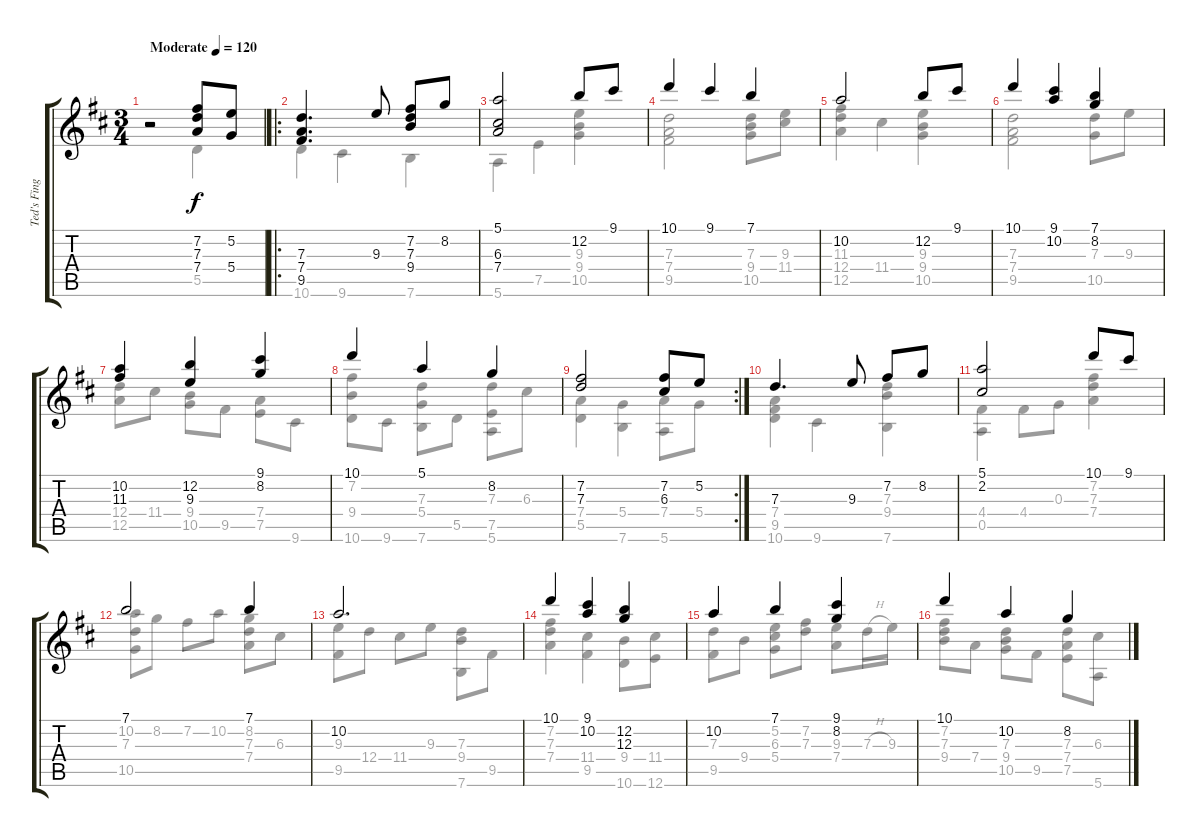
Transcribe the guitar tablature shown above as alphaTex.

\track ("Ted's Fingering" "Ted's Fing") {instrument electricguitarjazz}
\staff {score tabs}
\tuning (E4 B3 G3 D3 A2 E2) {hide}
\voice
\ts (3 4)
\tempo (120 "Moderate")
\clef g2
\ks d
r.2{dy f instrument electricguitarjazz} (7.2 7.3 7.4).8 (5.2 5.4).8 |
\ro
(7.3 7.4 9.5).4{d} 9.3.8 (7.2 7.3 9.4).8 8.2.8 |
(5.1 6.3 7.4).2 12.2.8 9.1.8 |
10.1.4 9.1.4 7.1.4 |
10.2.2 12.2.8 9.1.8 |
10.1.4 (9.1 10.2).4 (7.1 8.2).4 |
(10.2 11.3).4 (12.2 9.3).4 (9.1 8.2).4 |
10.1.4 5.1.4 8.2.4 |
\rc 2
(7.2 7.3).2 (7.2 6.3).8 5.2.8 |
7.3.4{d} 9.3.8 7.2.8 8.2.8 |
(5.1 2.2).2 10.1.8 9.1.8 |
7.1.2 7.1.4 |
10.2.2{d} |
10.1.4 (9.1 10.2).4 (12.2 12.3).4 |
10.2.4 7.1.4 (9.1 8.2).4 |
10.1.4 10.2.4 8.2.4
\voice
\clef g2
\ottava regular
\simile none
\ks d
r.2{dy f} 5.5.4 |
10.6.4 9.6.4 7.6.4 |
5.6.4 7.5.4 (9.3 9.4 10.5).4 |
(7.3 7.4 9.5).2 (7.3 9.4 10.5).8 (9.3 11.4).8 |
(11.3 12.4 12.5).4 11.4.4 (9.3 9.4 10.5).4 |
(7.3 7.4 9.5).2 (7.3 10.5).8 9.3.8 |
(12.4 12.5).8 11.4.8 (9.4 10.5).8 9.5.8 (7.4 7.5).8 9.6.8 |
(7.2 9.4 10.6).8 9.6.8 (7.3 5.4 7.6).8 5.5.8 (7.3 7.5 5.6).8 6.3.8 |
(7.4 5.5).4 (5.4 7.6).4 (7.4 5.6).8 5.4.8 |
(7.4 9.5 10.6).4 9.6.4 (7.3 9.4 7.6).4 |
(4.4 0.5).4 4.4.8 0.3.8 (7.2 7.3 7.4).4 |
(10.2 7.3 10.5).8 8.2.8 7.2.8 10.2.8 (8.2 7.3 7.4).8 6.3.8 |
(9.3 9.5).8 12.4.8 11.4.8 9.3.8 (7.3 9.4 7.6).8 9.5.8 |
(7.2 7.3 7.4).4 (11.4 9.5).4 (9.4 10.6).8 (11.4 12.6).8 |
(7.3 9.5).8 9.4.8 (5.2 6.3 5.4).8 (7.2 7.3).8 (9.3 7.4).8 7.3{h}.16 9.3.16 |
(7.2 7.3 9.4).8 7.4.8 (7.3 9.4 10.5).8 9.5.8 (7.3 7.4 7.5).8 (6.3 5.6).8
